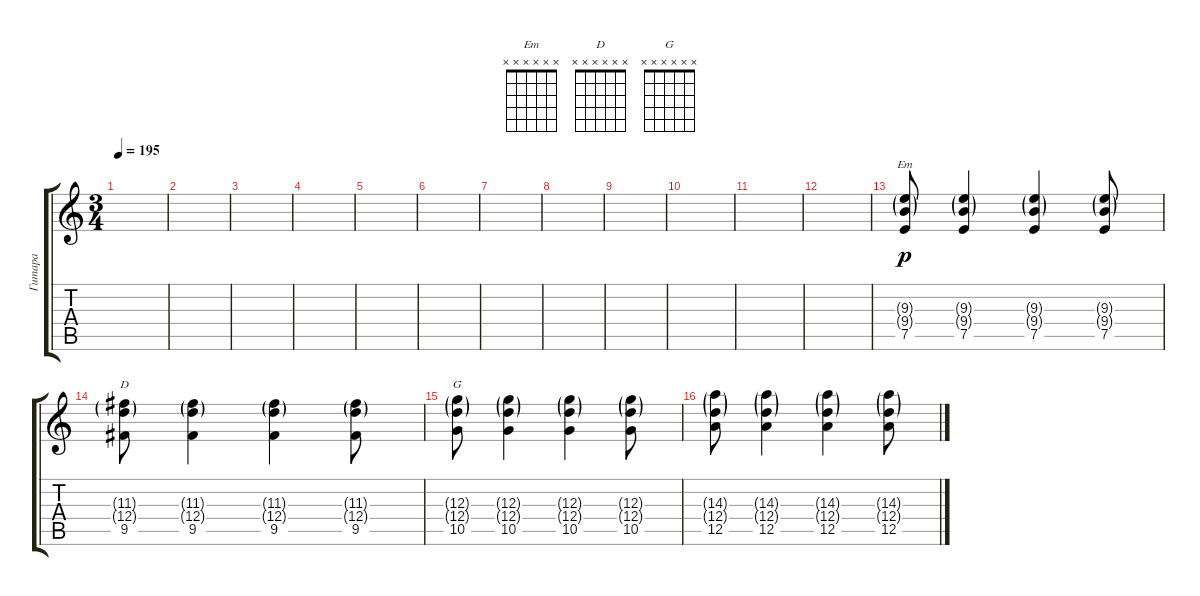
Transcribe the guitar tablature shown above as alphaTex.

\track ("Гитара" "Гитара") {instrument acousticguitarsteel}
\staff {score tabs}
\tuning (E4 B3 G3 D3 A2 E2) {hide}
\chord ("Em" x x x x x x)
\chord ("D" x x x x x x)
\chord ("G" x x x x x x)
\ts (3 4)
\tempo 195
\clef g2
\ks c
|
|
|
|
|
|
|
|
|
|
|
|
(9.3{g} 9.4{g} 7.5).8{ch "Em" dy p volume 14 instrument distortionguitar} (9.3{g} 9.4{g} 7.5).4 (9.3{g} 9.4{g} 7.5).4 (9.3{g} 9.4{g} 7.5).8 |
(11.3{g} 12.4{g} 9.5).8{ch "D"} (11.3{g} 12.4{g} 9.5).4 (11.3{g} 12.4{g} 9.5).4 (11.3{g} 12.4{g} 9.5).8 |
(12.3{g} 12.4{g} 10.5).8{ch "G"} (12.3{g} 12.4{g} 10.5).4 (12.3{g} 12.4{g} 10.5).4 (12.3{g} 12.4{g} 10.5).8 |
(14.3{g} 12.4{g} 12.5).8 (14.3{g} 12.4{g} 12.5).4 (14.3{g} 12.4{g} 12.5).4 (14.3{g} 12.4{g} 12.5).8
